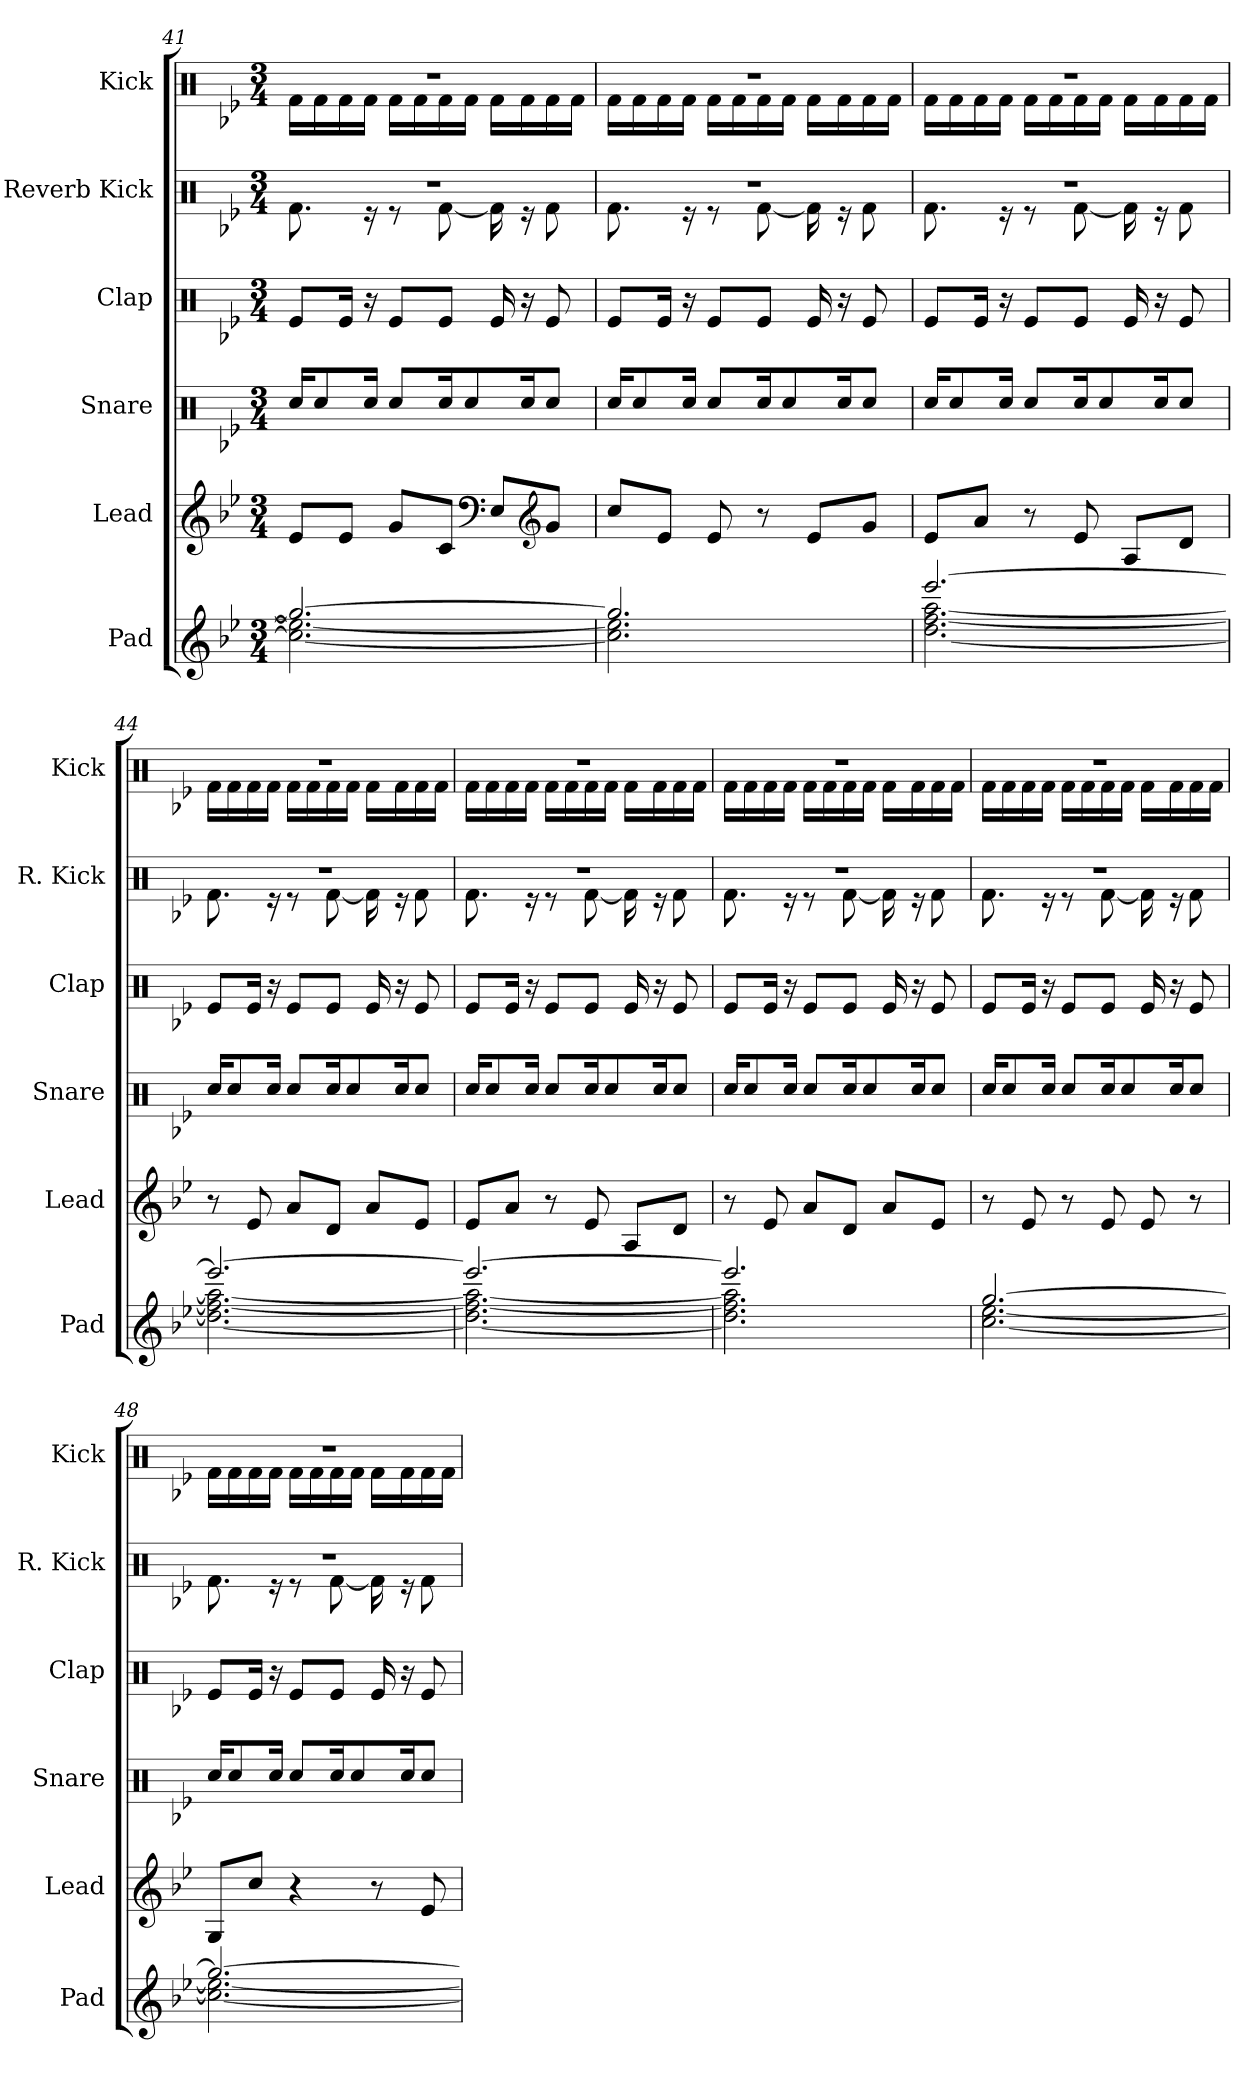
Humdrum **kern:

**kern	**kern	**kern	**kern	**kern	**kern
*part6	*part5	*part4	*part3	*part2	*part1
*staff6	*staff5	*staff4	*staff3	*staff2	*staff1
*I"Pad	*I"Lead	*I"Snare	*I"Clap	*I"Reverb Kick	*I"Kick
*I'Pad	*I'Lead	*I'Snare	*I'Clap	*I'R. Kick	*I'Kick
!!LO:LB:g=z
*clefG2	*clefG2	*clefX	*clefX	*clefX	*clefX
*k[b-e-]	*k[b-e-]	*k[b-e-]	*k[b-e-]	*k[b-e-]	*k[b-e-]
*M3/4	*M3/4	*M3/4	*M3/4	*M3/4	*M3/4
=41	=41	=41	=41	=41	=41
*^	*	*	*	*^	*^
2.gg/_	2.cc\_ 2.ee-\_	8e-/L	16Rcc/KL	8Re/L	2.r	8.Rf\	2.r	16Rf\LL
.	.	.	8Rcc/	.	.	.	.	16Rf\
.	.	8e-/J	.	16Re/Jk	.	.	.	16Rf\
.	.	.	16Rcc/Jk	16r	.	16r	.	16Rf\JJ
.	.	8g/L	8Rcc/L	8Re/L	.	8r	.	16Rf\LL
.	.	.	.	.	.	.	.	16Rf\
.	.	8c/J	16Rcc/K	8Re/J	.	[8Rf\	.	16Rf\
.	.	.	8Rcc/	.	.	.	.	16Rf\JJ
*	*	*clefF4	*	*	*	*	*	*
.	.	8E-/L	.	16Re/	.	16Rf\]	.	16Rf\LL
.	.	.	16Rcc/K	16r	.	16r	.	16Rf\
*	*	*clefG2	*	*	*	*	*	*
.	.	8g/J	8Rcc/J	8Re/	.	8Rf\	.	16Rf\
.	.	.	.	.	.	.	.	16Rf\JJ
=42	=42	=42	=42	=42	=42	=42	=42	=42
2.gg/]	2.cc\] 2.ee-\]	8cc/L	16Rcc/KL	8Re/L	2.r	8.Rf\	2.r	16Rf\LL
.	.	.	8Rcc/	.	.	.	.	16Rf\
.	.	8e-/J	.	16Re/Jk	.	.	.	16Rf\
.	.	.	16Rcc/Jk	16r	.	16r	.	16Rf\JJ
.	.	8e-/	8Rcc/L	8Re/L	.	8r	.	16Rf\LL
.	.	.	.	.	.	.	.	16Rf\
.	.	8r	16Rcc/K	8Re/J	.	[8Rf\	.	16Rf\
.	.	.	8Rcc/	.	.	.	.	16Rf\JJ
.	.	8e-/L	.	16Re/	.	16Rf\]	.	16Rf\LL
.	.	.	16Rcc/K	16r	.	16r	.	16Rf\
.	.	8g/J	8Rcc/J	8Re/	.	8Rf\	.	16Rf\
.	.	.	.	.	.	.	.	16Rf\JJ
=43	=43	=43	=43	=43	=43	=43	=43	=43
[2.eee-/	[2.dd\ [2.ff\ [2.aa\	8e-/L	16Rcc/KL	8Re/L	2.r	8.Rf\	2.r	16Rf\LL
.	.	.	8Rcc/	.	.	.	.	16Rf\
.	.	8a/J	.	16Re/Jk	.	.	.	16Rf\
.	.	.	16Rcc/Jk	16r	.	16r	.	16Rf\JJ
.	.	8r	8Rcc/L	8Re/L	.	8r	.	16Rf\LL
.	.	.	.	.	.	.	.	16Rf\
.	.	8e-/	16Rcc/K	8Re/J	.	[8Rf\	.	16Rf\
.	.	.	8Rcc/	.	.	.	.	16Rf\JJ
.	.	8A/L	.	16Re/	.	16Rf\]	.	16Rf\LL
.	.	.	16Rcc/K	16r	.	16r	.	16Rf\
.	.	8d/J	8Rcc/J	8Re/	.	8Rf\	.	16Rf\
.	.	.	.	.	.	.	.	16Rf\JJ
!!LO:PB:g=z	!!
=44	=44	=44	=44	=44	=44	=44	=44	=44
2.eee-/_	2.dd\_ 2.ff\_ 2.aa\_	8r	16Rcc/KL	8Re/L	2.r	8.Rf\	2.r	16Rf\LL
.	.	.	8Rcc/	.	.	.	.	16Rf\
.	.	8e-/	.	16Re/Jk	.	.	.	16Rf\
.	.	.	16Rcc/Jk	16r	.	16r	.	16Rf\JJ
.	.	8a/L	8Rcc/L	8Re/L	.	8r	.	16Rf\LL
.	.	.	.	.	.	.	.	16Rf\
.	.	8d/J	16Rcc/K	8Re/J	.	[8Rf\	.	16Rf\
.	.	.	8Rcc/	.	.	.	.	16Rf\JJ
.	.	8a/L	.	16Re/	.	16Rf\]	.	16Rf\LL
.	.	.	16Rcc/K	16r	.	16r	.	16Rf\
.	.	8e-/J	8Rcc/J	8Re/	.	8Rf\	.	16Rf\
.	.	.	.	.	.	.	.	16Rf\JJ
=45	=45	=45	=45	=45	=45	=45	=45	=45
2.eee-/_	2.dd\_ 2.ff\_ 2.aa\_	8e-/L	16Rcc/KL	8Re/L	2.r	8.Rf\	2.r	16Rf\LL
.	.	.	8Rcc/	.	.	.	.	16Rf\
.	.	8a/J	.	16Re/Jk	.	.	.	16Rf\
.	.	.	16Rcc/Jk	16r	.	16r	.	16Rf\JJ
.	.	8r	8Rcc/L	8Re/L	.	8r	.	16Rf\LL
.	.	.	.	.	.	.	.	16Rf\
.	.	8e-/	16Rcc/K	8Re/J	.	[8Rf\	.	16Rf\
.	.	.	8Rcc/	.	.	.	.	16Rf\JJ
.	.	8A/L	.	16Re/	.	16Rf\]	.	16Rf\LL
.	.	.	16Rcc/K	16r	.	16r	.	16Rf\
.	.	8d/J	8Rcc/J	8Re/	.	8Rf\	.	16Rf\
.	.	.	.	.	.	.	.	16Rf\JJ
=46	=46	=46	=46	=46	=46	=46	=46	=46
2.eee-/]	2.dd\] 2.ff\] 2.aa\]	8r	16Rcc/KL	8Re/L	2.r	8.Rf\	2.r	16Rf\LL
.	.	.	8Rcc/	.	.	.	.	16Rf\
.	.	8e-/	.	16Re/Jk	.	.	.	16Rf\
.	.	.	16Rcc/Jk	16r	.	16r	.	16Rf\JJ
.	.	8a/L	8Rcc/L	8Re/L	.	8r	.	16Rf\LL
.	.	.	.	.	.	.	.	16Rf\
.	.	8d/J	16Rcc/K	8Re/J	.	[8Rf\	.	16Rf\
.	.	.	8Rcc/	.	.	.	.	16Rf\JJ
.	.	8a/L	.	16Re/	.	16Rf\]	.	16Rf\LL
.	.	.	16Rcc/K	16r	.	16r	.	16Rf\
.	.	8e-/J	8Rcc/J	8Re/	.	8Rf\	.	16Rf\
.	.	.	.	.	.	.	.	16Rf\JJ
!!LO:LB:g=z	!!
=47	=47	=47	=47	=47	=47	=47	=47	=47
[2.gg/	[2.cc\ [2.ee-\	8r	16Rcc/KL	8Re/L	2.r	8.Rf\	2.r	16Rf\LL
.	.	.	8Rcc/	.	.	.	.	16Rf\
.	.	8e-/	.	16Re/Jk	.	.	.	16Rf\
.	.	.	16Rcc/Jk	16r	.	16r	.	16Rf\JJ
.	.	8r	8Rcc/L	8Re/L	.	8r	.	16Rf\LL
.	.	.	.	.	.	.	.	16Rf\
.	.	8e-/	16Rcc/K	8Re/J	.	[8Rf\	.	16Rf\
.	.	.	8Rcc/	.	.	.	.	16Rf\JJ
.	.	8e-/	.	16Re/	.	16Rf\]	.	16Rf\LL
.	.	.	16Rcc/K	16r	.	16r	.	16Rf\
.	.	8r	8Rcc/J	8Re/	.	8Rf\	.	16Rf\
.	.	.	.	.	.	.	.	16Rf\JJ
=48	=48	=48	=48	=48	=48	=48	=48	=48
2.gg/_	2.cc\_ 2.ee-\_	8G/L	16Rcc/KL	8Re/L	2.r	8.Rf\	2.r	16Rf\LL
.	.	.	8Rcc/	.	.	.	.	16Rf\
.	.	8cc/J	.	16Re/Jk	.	.	.	16Rf\
.	.	.	16Rcc/Jk	16r	.	16r	.	16Rf\JJ
.	.	4r	8Rcc/L	8Re/L	.	8r	.	16Rf\LL
.	.	.	.	.	.	.	.	16Rf\
.	.	.	16Rcc/K	8Re/J	.	[8Rf\	.	16Rf\
.	.	.	8Rcc/	.	.	.	.	16Rf\JJ
.	.	8r	.	16Re/	.	16Rf\]	.	16Rf\LL
.	.	.	16Rcc/K	16r	.	16r	.	16Rf\
.	.	8e-/	8Rcc/J	8Re/	.	8Rf\	.	16Rf\
.	.	.	.	.	.	.	.	16Rf\JJ
*	*	*	*	*	*v	*v	*	*
*v	*v	*	*	*	*	*v	*v
=	=	=	=	=	=
*-	*-	*-	*-	*-	*-
